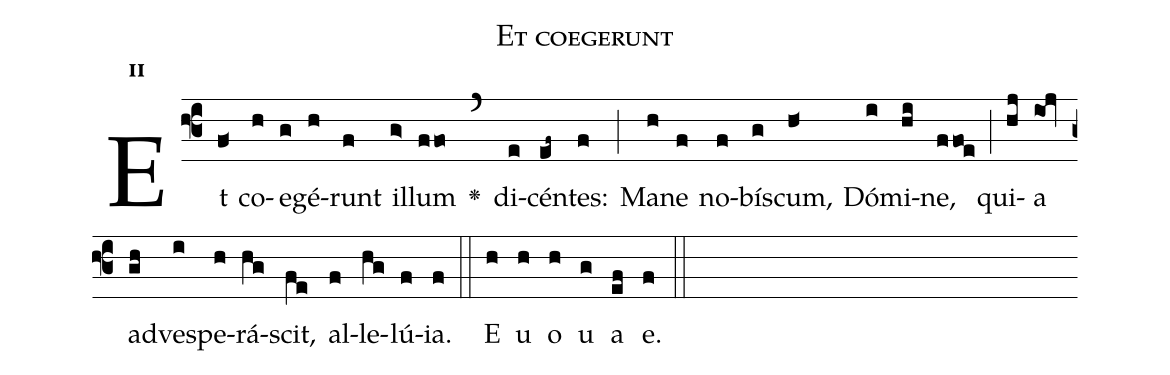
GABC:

name:Et coegerunt;
office-part:Antiphona;
mode:2;
%%
initial-style: 1;
name: Et coegerunt;
book: Antiphonae & Responsoria/Tomus IV, p. 185;
occasion: Ss.mi Corporis et Sanguinis Christi;
office-part: Nona A1;
user-notes: ;
commentary: ;
annotation: 2d;
centering-scheme: english;
fontsize: 12;
font: OFLSortsMillGoudy;
height: 11;
width: 4.5;
%%
(f3)Et(f<) co(h)e(g)gé(h)runt(f) il(g>)lum(ffo) <v>\greheightstar</v>(`) di(e)cén(ef~)tes:(f) (;) Ma(h)ne(f) no(f)bí(g)scum,(h<) Dó(i)mi(hi)ne,(ffoe) (;) qui(hj)a(ioj) ad(gh)ve(i)spe(h)rá(hg)scit,(fe) al(f)le(hg)lú(f)ia.(f) (::)
E(h) u(h) o(h) u(g) a(ef) e.(f) (::)
